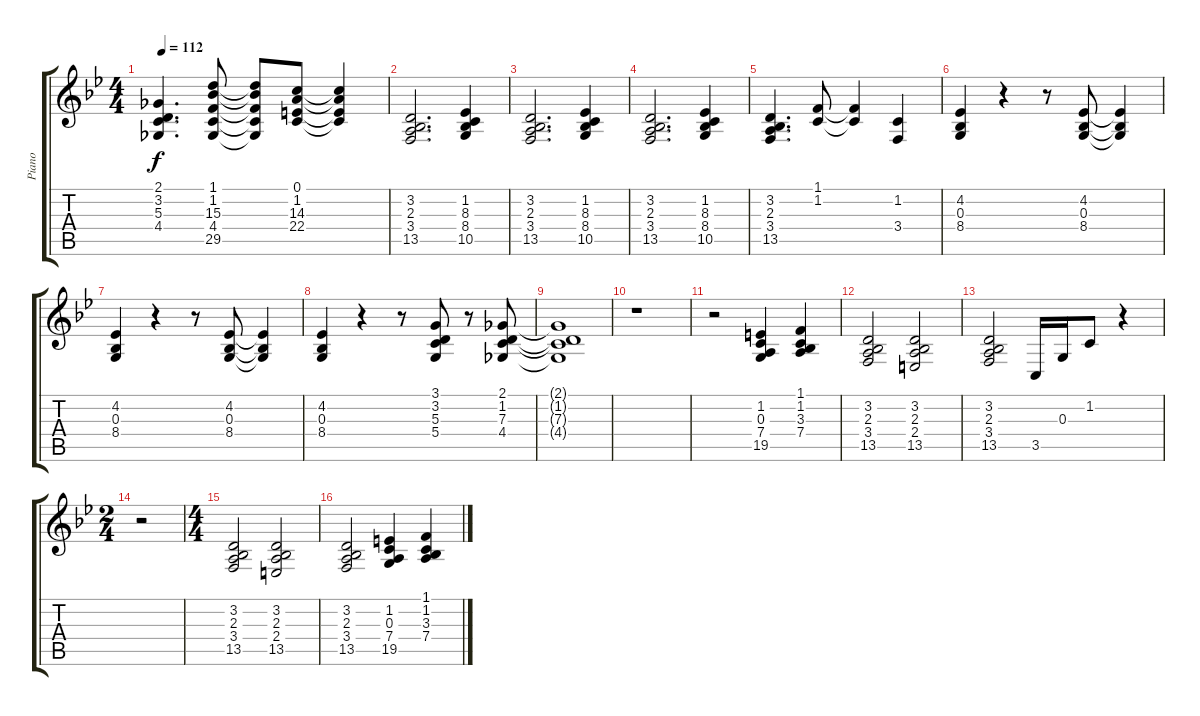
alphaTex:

\track ("Piano" "Piano") {instrument brightacousticpiano}
\staff {score tabs}
\tuning (E4 B3 G3 D3 A2 E2) {hide}
\ts (4 4)
\tempo 112
\clef g2
\ks bb
(2.1{t} 3.2{t} 5.3{t} 4.4{t}).4{d dy f} (1.1 1.2 15.3 4.4 29.5).8 (1.1{t} 1.2{t} 15.3{t} 4.4{t} 29.5{t}).8 (0.1 1.2 14.3 22.4).8 (0.1{t} 1.2{t} 14.3{t} 22.4{t}).4 |
(3.2 2.3 3.4 13.5).2{d} (1.2 8.3 8.4 10.5).4 |
(3.2 2.3 3.4 13.5).2{d} (1.2 8.3 8.4 10.5).4 |
(3.2 2.3 3.4 13.5).2{d} (1.2 8.3 8.4 10.5).4 |
(3.2 2.3 3.4 13.5).4{d} (1.1 1.2).8 (1.1{t} 1.2{t}).4 (1.2 3.4).4 |
(4.2 0.3 8.4).4 r.4 r.8 (4.2 0.3 8.4).8 (4.2{t} 0.3{t} 8.4{t}).4 |
(4.2 0.3 8.4).4 r.4 r.8 (4.2 0.3 8.4).8 (4.2{t} 0.3{t} 8.4{t}).4 |
(4.2 0.3 8.4).4 r.4 r.8 (3.1 3.2 5.3 5.4).8 r.8 (2.1 1.2 7.3 4.4).8 |
(2.1{t} 1.2{t} 7.3{t} 4.4{t}).1 |
r.1 |
r.2 (1.2 0.3 7.4 19.5).4 (1.1 1.2 3.3 7.4).4 |
(3.2 2.3 3.4 13.5).2 (3.2 2.3 2.4 13.5).2 |
(3.2 2.3 3.4 13.5).2 3.5.16 0.3.16 1.2.8 r.4 |
\ts (2 4)
r.2 |
\ts (4 4)
(3.2 2.3 3.4 13.5).2 (3.2 2.3 2.4 13.5).2 |
(3.2 2.3 3.4 13.5).2 (1.2 0.3 7.4 19.5).4 (1.1 1.2 3.3 7.4).4
